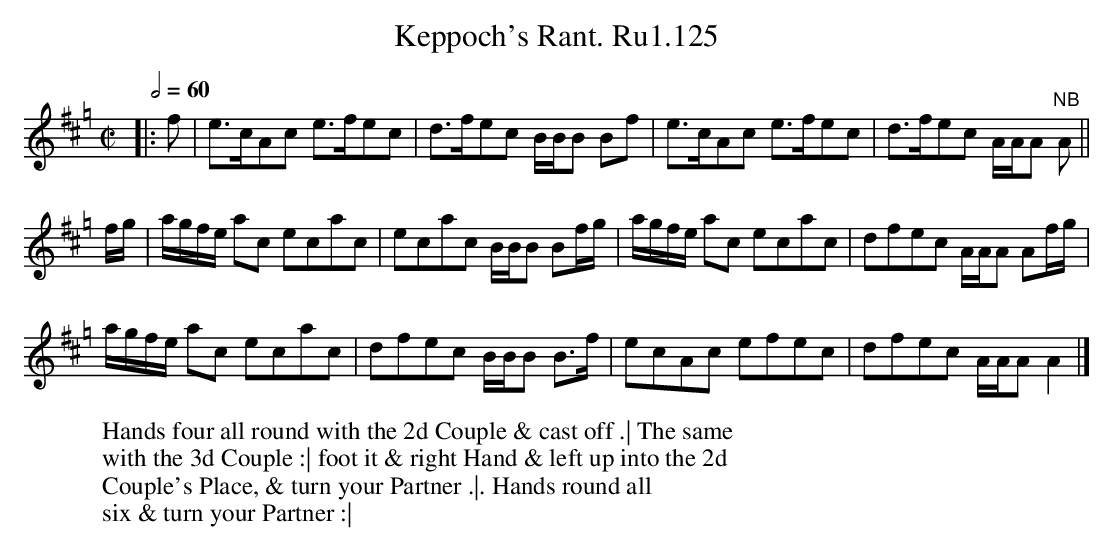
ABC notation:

X:1
T:Keppoch's Rant. Ru1.125
M:C|
L:1/8
W:Hands four all round with the 2d Couple & cast off .| The same
W:with the 3d Couple :| foot it & right Hand & left up into the 2d
W:Couple's Place, & turn your Partner .|. Hands round all
W:six & turn your Partner :|
Q:2/4=60
K:Hp
|:f | e>cAc e>fec | d>fec B/B/B Bf | e>cAc e>fec | d>fec A/A/A "NB"A ||
f/g/ | a/g/f/e/ ac ecac | ecac B/B/B Bf/g/ | a/g/f/e/ ac ecac | dfec A/A/A Af/g/ |
a/g/f/e/ ac ecac | dfec B/B/B B>f | ecAc efec | dfec A/A/A A2 |]
